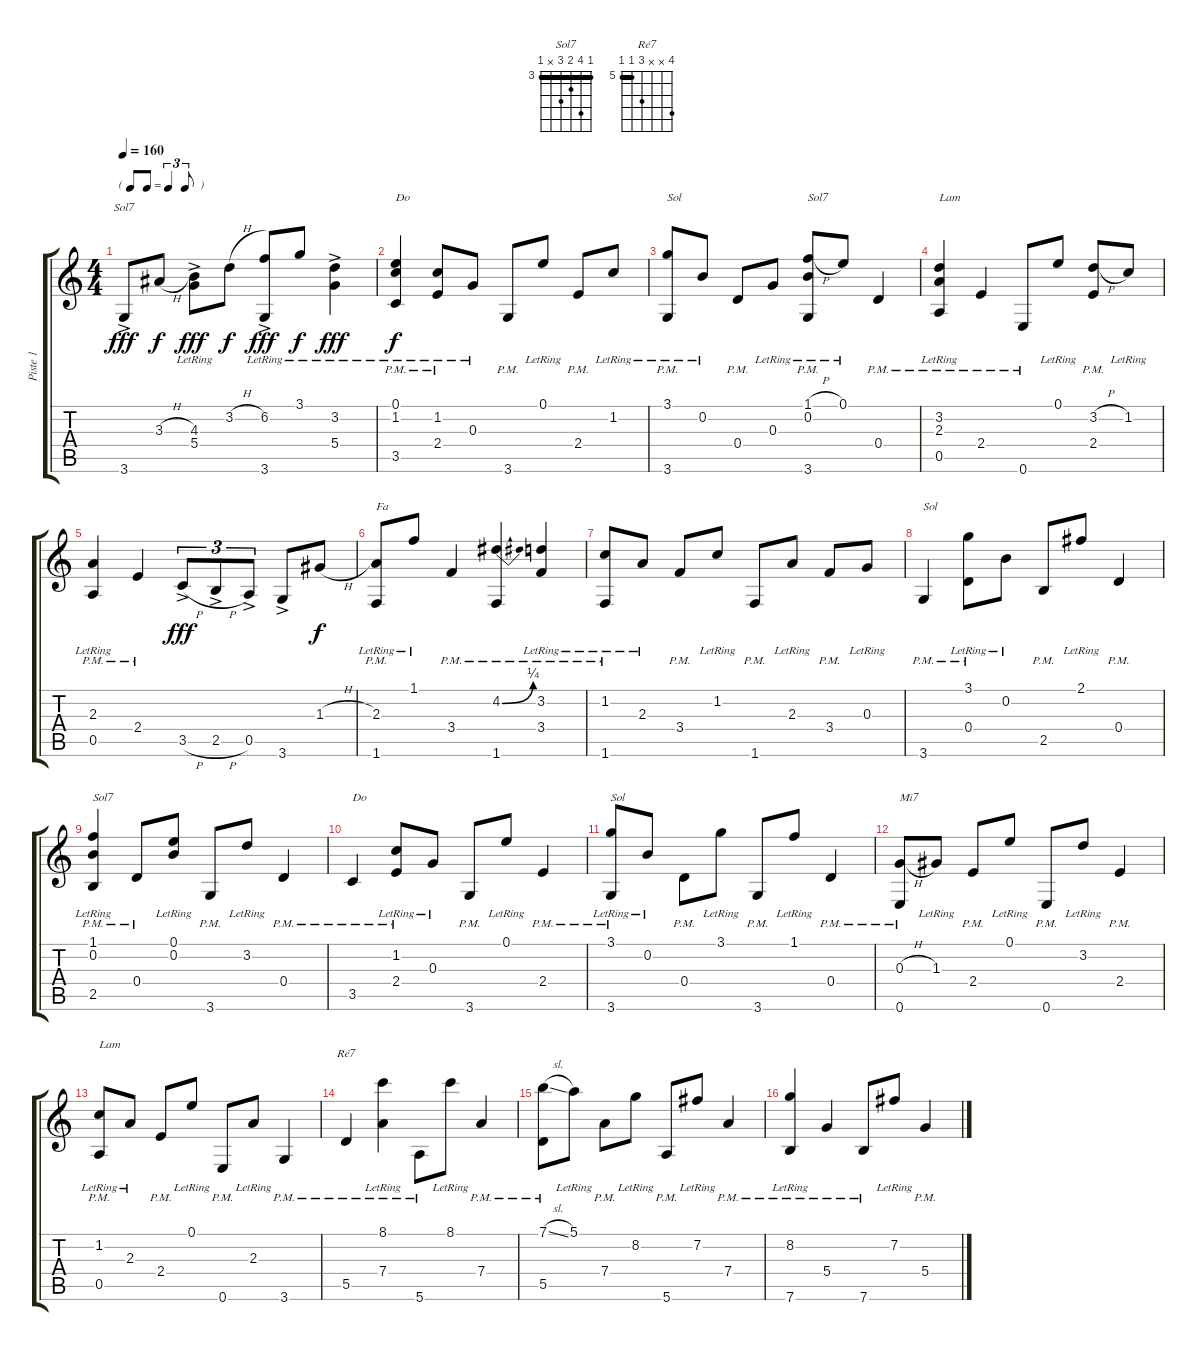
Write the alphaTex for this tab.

\track ("Piste 1" "Piste 1") {instrument acousticguitarnylon}
\staff {score tabs}
\tuning (E4 B3 G3 D3 A2 E2) {hide}
\chord ("Sol7" 3 6 4 5 x 3) {firstfret 3 barre 3}
\chord ("Ré7" 8 x x 7 5 5) {firstfret 5 barre 5}
\ts (4 4)
\tf triplet8th
\tempo 160
\clef g2
\ks c
3.6{ac}.8{ch "Sol7" dy fff} 3.3{h}.8{dy f} (4.3{lr} 5.4{ac}).8{dy fff} 3.2{h}.8{dy f} (6.2{lr} 3.6{ac}).8{dy fff} 3.1{lr}.8{dy f} (3.2{lr} 5.4{ac}).4{dy fff} |
(0.1{lr} 1.2{lr} 3.5{pm}).4{txt "Do" dy f} (1.2{lr} 2.4{pm}).8 0.3{lr}.8 3.6{pm}.8 0.1{lr}.8 2.4{pm}.8 1.2{lr}.8 |
(3.1{lr} 3.6{pm}).8{txt "Sol"} 0.2{lr}.8 0.4{pm}.8 0.3{lr}.8 (1.1{h} 0.2{lr} 3.6{pm}).8{txt "Sol7"} 0.1{lr}.8 0.4{pm}.4 |
(3.2{lr} 2.3{lr} 0.5{pm}).4{txt "Lam"} 2.4{pm}.4 0.6{pm}.8 0.1{lr}.8 (3.2{h} 2.4{pm}).8 1.2{lr}.8 |
(2.3{lr} 0.5{pm}).4 2.4{pm}.4 3.5{h ac}.8{tu (3 2) dy fff} 2.5{h ac}.8{tu (3 2)} 0.5{ac}.8{tu (3 2)} 3.6{ac}.8 1.3{h}.8{dy f} |
(2.3{lr} 1.6{pm}).8{txt "Fa"} 1.1{lr}.8 3.4{pm}.4 (4.2{be (bend 0 0 60 1)} 1.6{pm}).4 (3.2{lr} 3.4{pm}).4 |
(1.2{lr} 1.6{pm}).8 2.3{lr}.8 3.4{pm}.8 1.2{lr}.8 1.6{pm}.8 2.3{lr}.8 3.4{pm}.8 0.3{lr}.8 |
3.6{pm}.4{txt "Sol"} (3.1{lr} 0.4{pm}).8 0.2{lr}.8 2.5{pm}.8 2.1{lr}.8 0.4{pm}.4 |
(1.1{lr} 0.2{lr} 2.5{pm}).4{txt "Sol7"} 0.4{pm}.8 (0.1{lr} 0.2{lr}).8 3.6{pm}.8 3.2{lr}.8 0.4{pm}.4 |
3.5{pm}.4{txt "Do"} (1.2{lr} 2.4{pm}).8 0.3{lr}.8 3.6{pm}.8 0.1{lr}.8 2.4{pm}.4 |
(3.1{lr} 3.6{pm}).8{txt "Sol"} 0.2{lr}.8 0.4{pm}.8 3.1{lr}.8 3.6{pm}.8 1.1{lr}.8 0.4{pm}.4 |
(0.3{h} 0.6{pm}).8{txt "Mi7"} 1.3{lr}.8 2.4{pm}.8 0.1{lr}.8 0.6{pm}.8 3.2{lr}.8 2.4{pm}.4 |
(1.2{lr} 0.5{pm}).8{txt "Lam"} 2.3{lr}.8 2.4{pm}.8 0.1{lr}.8 0.6{pm}.8 2.3{lr}.8 3.6{pm}.4 |
5.5{pm}.4{ch "Ré7"} (8.1{lr} 7.4{pm}).4 5.6{pm}.8 8.1{lr}.8 7.4{pm}.4 |
(7.1{sl} 5.5{pm}).8 5.1{lr}.8 7.4{pm}.8 8.2{lr}.8 5.6{pm}.8 7.2{lr}.8 7.4{pm}.4 |
(8.2{lr} 7.6{pm}).4 5.4{pm}.4 7.6{pm}.8 7.2{lr}.8 5.4{pm}.4
